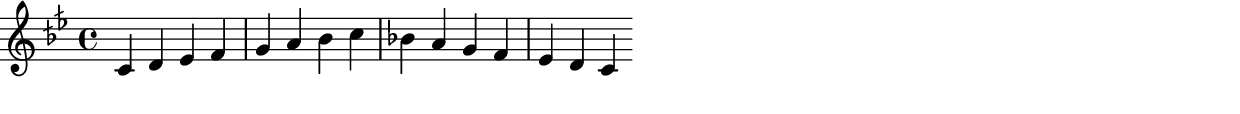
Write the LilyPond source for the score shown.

%% Generated by lilypond-book
%% Options: [exampleindent=10.16\mm,indent=0\mm,line-width=160\mm,paper-height=845.047\pt,paper-width=597.508\pt,papersize='(cons (* 597.508 pt) (* 845.047 pt)),quote]
\include "lilypond-book-preamble.ly"


% ****************************************************************
% Start cut-&-pastable-section
% ****************************************************************

#(ly:set-option 'eps-box-padding 3.000000)



\paper {
  #(set-paper-size '(cons (* 597.508 pt) (* 845.047 pt)))
  indent = 0\mm
  line-width = 160\mm
  % offset the left padding, also add 1mm as lilypond creates cropped
  % images with a little space on the right
  line-width = #(- line-width (* mm  3.000000) (* mm 1))
  line-width = 160\mm - 2.0 * 10.16\mm
  % offset the left padding, also add 1mm as lilypond creates cropped
  % images with a little space on the right
  line-width = #(- line-width (* mm  3.000000) (* mm 1))
}

\layout {
  
}




% ****************************************************************
% ly snippet:
% ****************************************************************
\sourcefileline 171
\include "arabic.ly"
\relative {
  \key do \rast
  do' re misb fa | sol la sisb do | sib la sol fa | misb re do
}


% ****************************************************************
% end ly snippet
% ****************************************************************
